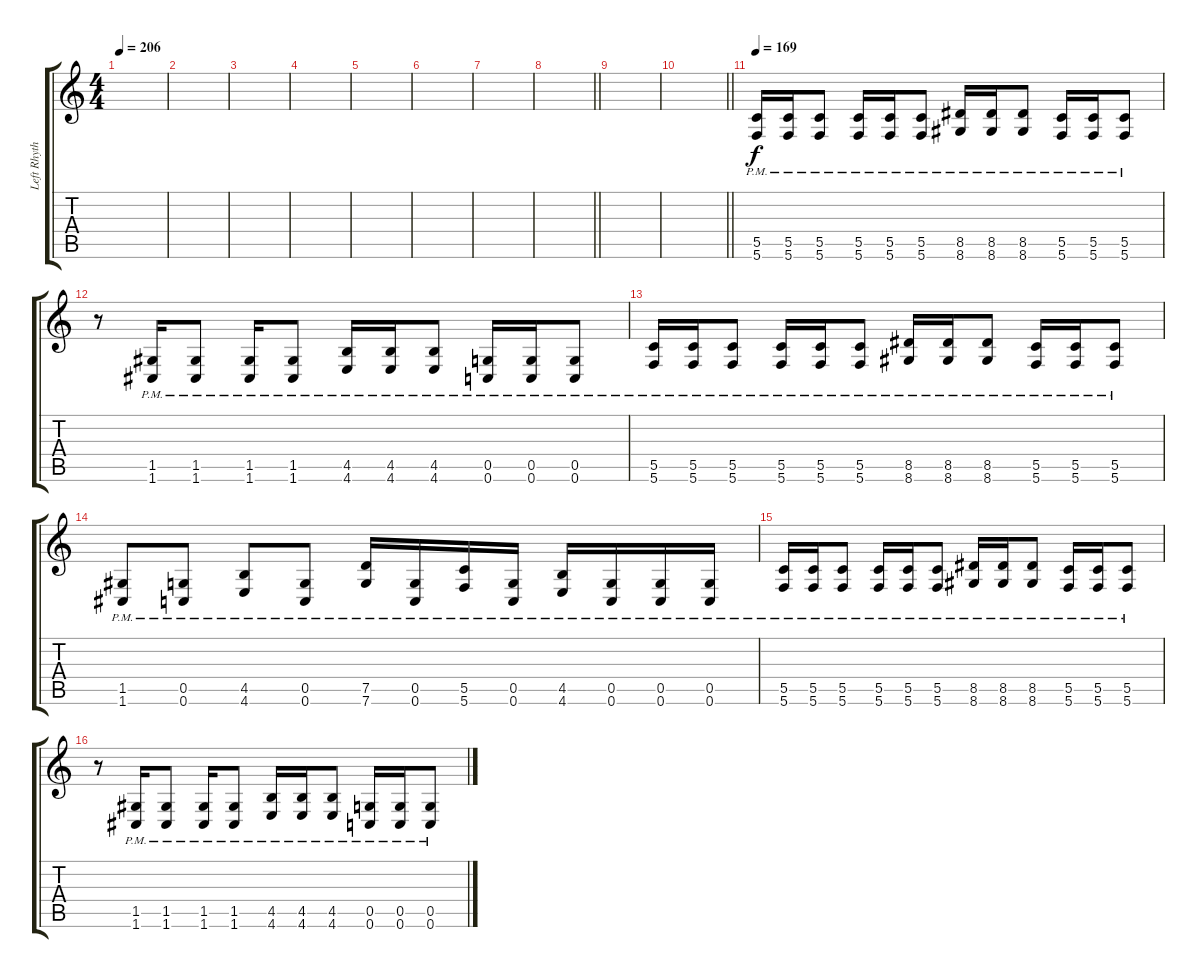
\track ("Left Rhythm" "Left Rhyth") {instrument distortionguitar}
\staff {score tabs}
\tuning (D4 A3 F3 C3 G2 C2) {hide}
\ts (4 4)
\section ("" "")
\tempo 206
\clef g2
\ks c
|
|
|
|
|
|
|
\barLineRight lightlight
|
\section ("" "")
|
\barLineRight lightlight
|
\section ("" "")
\tempo 169
(5.5{pm} 5.6{pm}).16 (5.5{pm} 5.6{pm}).16 (5.5{pm} 5.6{pm}).8 (5.5{pm} 5.6{pm}).16 (5.5{pm} 5.6{pm}).16 (5.5{pm} 5.6{pm}).8 (8.5{pm} 8.6{pm}).16 (8.5{pm} 8.6{pm}).16 (8.5{pm} 8.6{pm}).8 (5.5{pm} 5.6{pm}).16 (5.5{pm} 5.6{pm}).16 (5.5{pm} 5.6{pm}).8 |
r.8 (1.5{pm} 1.6{pm}).16 (1.5{pm} 1.6{pm}).8 (1.5{pm} 1.6{pm}).16 (1.5{pm} 1.6{pm}).8 (4.5{pm} 4.6{pm}).16 (4.5{pm} 4.6{pm}).16 (4.5{pm} 4.6{pm}).8 (0.5{pm} 0.6{pm}).16 (0.5{pm} 0.6{pm}).16 (0.5{pm} 0.6{pm}).8 |
(5.5{pm} 5.6{pm}).16 (5.5{pm} 5.6{pm}).16 (5.5{pm} 5.6{pm}).8 (5.5{pm} 5.6{pm}).16 (5.5{pm} 5.6{pm}).16 (5.5{pm} 5.6{pm}).8 (8.5{pm} 8.6{pm}).16 (8.5{pm} 8.6{pm}).16 (8.5{pm} 8.6{pm}).8 (5.5{pm} 5.6{pm}).16 (5.5{pm} 5.6{pm}).16 (5.5{pm} 5.6{pm}).8 |
(1.5{pm} 1.6{pm}).8 (0.5{pm} 0.6{pm}).8 (4.5{pm} 4.6{pm}).8 (0.5{pm} 0.6{pm}).8 (7.5{pm} 7.6{pm}).16 (0.5{pm} 0.6{pm}).16 (5.5{pm} 5.6{pm}).16 (0.5{pm} 0.6{pm}).16 (4.5{pm} 4.6{pm}).16 (0.5{pm} 0.6{pm}).16 (0.5{pm} 0.6{pm}).16 (0.5{pm} 0.6{pm}).16 |
(5.5{pm} 5.6{pm}).16 (5.5{pm} 5.6{pm}).16 (5.5{pm} 5.6{pm}).8 (5.5{pm} 5.6{pm}).16 (5.5{pm} 5.6{pm}).16 (5.5{pm} 5.6{pm}).8 (8.5{pm} 8.6{pm}).16 (8.5{pm} 8.6{pm}).16 (8.5{pm} 8.6{pm}).8 (5.5{pm} 5.6{pm}).16 (5.5{pm} 5.6{pm}).16 (5.5{pm} 5.6{pm}).8 |
r.8 (1.5{pm} 1.6{pm}).16 (1.5{pm} 1.6{pm}).8 (1.5{pm} 1.6{pm}).16 (1.5{pm} 1.6{pm}).8 (4.5{pm} 4.6{pm}).16 (4.5{pm} 4.6{pm}).16 (4.5{pm} 4.6{pm}).8 (0.5{pm} 0.6{pm}).16 (0.5{pm} 0.6{pm}).16 (0.5{pm} 0.6{pm}).8
